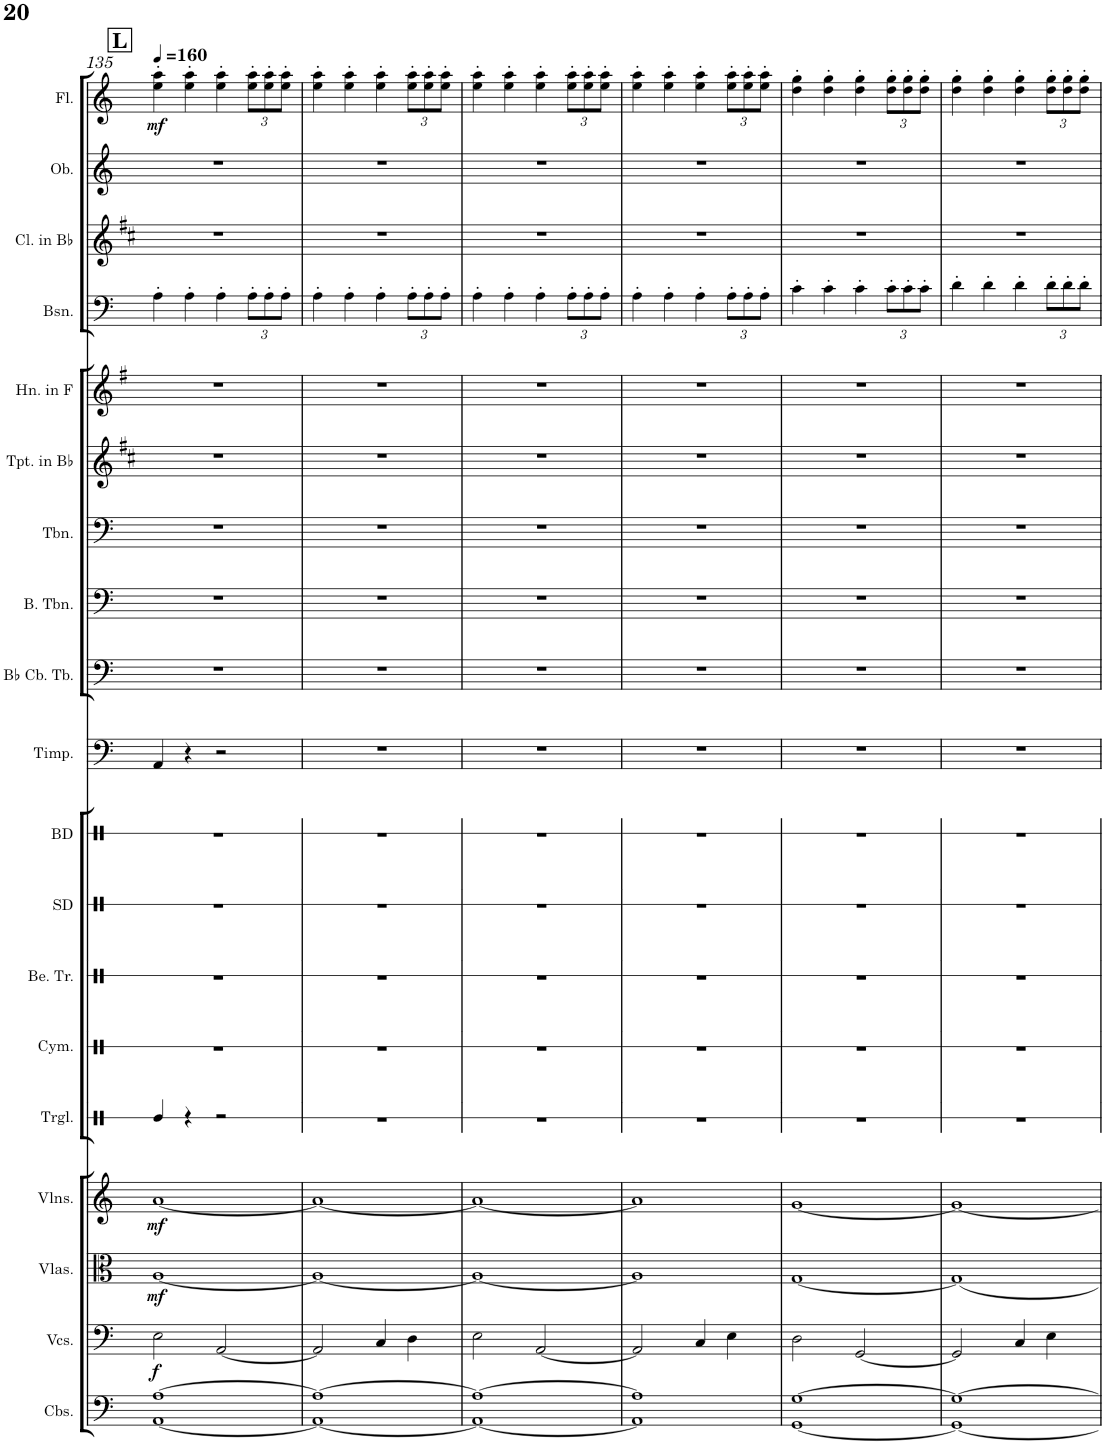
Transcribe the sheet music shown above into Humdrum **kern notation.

**kern	**kern	**dynam	**kern	**dynam	**kern	**dynam	**kern	**kern	**kern	**kern	**kern	**kern	**kern	**kern	**kern	**kern	**kern	**kern	**kern	**kern	**kern	**dynam
*part19	*part18	*part18	*part17	*part17	*part16	*part16	*part15	*part14	*part13	*part12	*part11	*part10	*part9	*part8	*part7	*part6	*part5	*part4	*part3	*part2	*part1	*part1
*staff19	*staff18	*staff18	*staff17	*staff17	*staff16	*staff16	*staff15	*staff14	*staff13	*staff12	*staff11	*staff10	*staff9	*staff8	*staff7	*staff6	*staff5	*staff4	*staff3	*staff2	*staff1	*staff1
*I"Contrabasses	*I"Violoncellos	*	*I"Violas	*	*I"Violins	*	*I"Triangle	*I"Cymbals	*I"Bell Tree	*I"Snare Drum	*I"Bass Drum	*I"Timpani	*I"Bb Contrabass Tuba	*I"Bass Trombone	*I"Trombone	*I"Trumpet in Bb	*I"Horn in F	*I"Bassoon	*I"Clarinet in Bb	*I"Oboe	*I"Flute	*
*I'Cbs.	*I'Vcs.	*	*I'Vlas.	*	*I'Vlns.	*	*I'Trgl.	*I'Cym.	*I'Be. Tr.	*I'SD	*I'BD	*I'Timp.	*I'Bb Cb. Tb.	*I'B. Tbn.	*I'Tbn.	*I'Tpt. in Bb	*I'Hn. in F	*I'Bsn.	*I'Cl. in Bb	*I'Ob.	*I'Fl.	*
!!LO:PB:g=z
*clefF4	*clefF4	*	*clefC3	*	*clefG2	*	*clefX	*clefX	*clefX	*clefX	*clefX	*clefF4	*clefF4	*clefF4	*clefF4	*clefG2	*clefG2	*clefF4	*clefG2	*clefG2	*clefG2	*
*Trd7c12	*	*	*	*	*	*	*	*	*	*	*	*	*	*	*	*Trd1c2	*Trd4c7	*	*Trd1c2	*	*	*
*k[]	*k[]	*	*k[]	*	*k[]	*	*k[]	*k[]	*k[]	*k[]	*k[]	*k[]	*k[]	*k[]	*k[]	*k[f#c#]	*k[f#]	*k[]	*k[f#c#]	*k[]	*k[]	*
*M4/4	*M4/4	*	*M4/4	*	*M4/4	*	*M4/4	*M4/4	*M4/4	*M4/4	*M4/4	*M4/4	*M4/4	*M4/4	*M4/4	*M4/4	*M4/4	*M4/4	*M4/4	*M4/4	*M4/4	*
*MM160	*MM160	*	*MM160	*	*MM160	*	*MM160	*MM160	*MM160	*MM160	*MM160	*MM160	*MM160	*MM160	*MM160	*MM160	*MM160	*MM160	*MM160	*MM160	*MM160	*
!!LO:REH:place=s1:a:B:cj:fs=14:t=L
=135	=135	=135	=135	=135	=135	=135	=135	=135	=135	=135	=135	=135	=135	=135	=135	=135	=135	=135	=135	=135	=135	=135
!	!	!LO:DY:b	!	!LO:DY:b	!	!LO:DY:b	!	!	!	!	!	!	!	!	!	!	!	!	!	!	!	!LO:DY:b
[1AA [1A	2E\	f	[1A	mf	[1a	mf	4Re/	1r	1r	1r	1r	4AA/	1r	1r	1r	1r	1r	4A'\	1r	1r	4ee\' 4aa\'	mf
.	.	.	.	.	.	.	4r	.	.	.	.	4r	.	.	.	.	.	4A'\	.	.	4ee\' 4aa\'	.
.	[2AA/	.	.	.	.	.	2r	.	.	.	.	2r	.	.	.	.	.	4A'\	.	.	4ee\' 4aa\'	.
*	*	*	*	*	*	*	*	*	*	*	*	*	*	*	*	*	*	*Xbrackettup	*	*	*Xbrackettup	*
.	.	.	.	.	.	.	.	.	.	.	.	.	.	.	.	.	.	12A'\L	.	.	12ee\' 12aa\'L	.
.	.	.	.	.	.	.	.	.	.	.	.	.	.	.	.	.	.	12A'\	.	.	12ee\' 12aa\'	.
.	.	.	.	.	.	.	.	.	.	.	.	.	.	.	.	.	.	12A'\J	.	.	12ee\' 12aa\'J	.
=136	=136	=136	=136	=136	=136	=136	=136	=136	=136	=136	=136	=136	=136	=136	=136	=136	=136	=136	=136	=136	=136	=136
1AA_ 1A_	2AA/]	.	1A_	.	1a_	.	1r	1r	1r	1r	1r	1r	1r	1r	1r	1r	1r	4A'\	1r	1r	4ee\' 4aa\'	.
.	.	.	.	.	.	.	.	.	.	.	.	.	.	.	.	.	.	4A'\	.	.	4ee\' 4aa\'	.
.	4C/	.	.	.	.	.	.	.	.	.	.	.	.	.	.	.	.	4A'\	.	.	4ee\' 4aa\'	.
.	4D\	.	.	.	.	.	.	.	.	.	.	.	.	.	.	.	.	12A'\L	.	.	12ee\' 12aa\'L	.
.	.	.	.	.	.	.	.	.	.	.	.	.	.	.	.	.	.	12A'\	.	.	12ee\' 12aa\'	.
.	.	.	.	.	.	.	.	.	.	.	.	.	.	.	.	.	.	12A'\J	.	.	12ee\' 12aa\'J	.
=137	=137	=137	=137	=137	=137	=137	=137	=137	=137	=137	=137	=137	=137	=137	=137	=137	=137	=137	=137	=137	=137	=137
1AA_ 1A_	2E\	.	1A_	.	1a_	.	1r	1r	1r	1r	1r	1r	1r	1r	1r	1r	1r	4A'\	1r	1r	4ee\' 4aa\'	.
.	.	.	.	.	.	.	.	.	.	.	.	.	.	.	.	.	.	4A'\	.	.	4ee\' 4aa\'	.
.	[2AA/	.	.	.	.	.	.	.	.	.	.	.	.	.	.	.	.	4A'\	.	.	4ee\' 4aa\'	.
.	.	.	.	.	.	.	.	.	.	.	.	.	.	.	.	.	.	12A'\L	.	.	12ee\' 12aa\'L	.
.	.	.	.	.	.	.	.	.	.	.	.	.	.	.	.	.	.	12A'\	.	.	12ee\' 12aa\'	.
.	.	.	.	.	.	.	.	.	.	.	.	.	.	.	.	.	.	12A'\J	.	.	12ee\' 12aa\'J	.
=138	=138	=138	=138	=138	=138	=138	=138	=138	=138	=138	=138	=138	=138	=138	=138	=138	=138	=138	=138	=138	=138	=138
1AA] 1A]	2AA/]	.	1A]	.	1a]	.	1r	1r	1r	1r	1r	1r	1r	1r	1r	1r	1r	4A'\	1r	1r	4ee\' 4aa\'	.
.	.	.	.	.	.	.	.	.	.	.	.	.	.	.	.	.	.	4A'\	.	.	4ee\' 4aa\'	.
.	4C/	.	.	.	.	.	.	.	.	.	.	.	.	.	.	.	.	4A'\	.	.	4ee\' 4aa\'	.
.	4E\	.	.	.	.	.	.	.	.	.	.	.	.	.	.	.	.	12A'\L	.	.	12ee\' 12aa\'L	.
.	.	.	.	.	.	.	.	.	.	.	.	.	.	.	.	.	.	12A'\	.	.	12ee\' 12aa\'	.
.	.	.	.	.	.	.	.	.	.	.	.	.	.	.	.	.	.	12A'\J	.	.	12ee\' 12aa\'J	.
=139	=139	=139	=139	=139	=139	=139	=139	=139	=139	=139	=139	=139	=139	=139	=139	=139	=139	=139	=139	=139	=139	=139
[1GG [1G	2D\	.	[1G	.	[1g	.	1r	1r	1r	1r	1r	1r	1r	1r	1r	1r	1r	4c'\	1r	1r	4dd\' 4gg\'	.
.	.	.	.	.	.	.	.	.	.	.	.	.	.	.	.	.	.	4c'\	.	.	4dd\' 4gg\'	.
.	[2GG/	.	.	.	.	.	.	.	.	.	.	.	.	.	.	.	.	4c'\	.	.	4dd\' 4gg\'	.
.	.	.	.	.	.	.	.	.	.	.	.	.	.	.	.	.	.	12c'\L	.	.	12dd\' 12gg\'L	.
.	.	.	.	.	.	.	.	.	.	.	.	.	.	.	.	.	.	12c'\	.	.	12dd\' 12gg\'	.
.	.	.	.	.	.	.	.	.	.	.	.	.	.	.	.	.	.	12c'\J	.	.	12dd\' 12gg\'J	.
=140	=140	=140	=140	=140	=140	=140	=140	=140	=140	=140	=140	=140	=140	=140	=140	=140	=140	=140	=140	=140	=140	=140
1GG_ 1G_	2GG/]	.	1G]	.	1g_	.	1r	1r	1r	1r	1r	1r	1r	1r	1r	1r	1r	4d'\	1r	1r	4dd\' 4gg\'	.
.	.	.	.	.	.	.	.	.	.	.	.	.	.	.	.	.	.	4d'\	.	.	4dd\' 4gg\'	.
.	4C/	.	.	.	.	.	.	.	.	.	.	.	.	.	.	.	.	4d'\	.	.	4dd\' 4gg\'	.
.	4E\	.	.	.	.	.	.	.	.	.	.	.	.	.	.	.	.	12d'\L	.	.	12dd\' 12gg\'L	.
.	.	.	.	.	.	.	.	.	.	.	.	.	.	.	.	.	.	12d'\	.	.	12dd\' 12gg\'	.
.	.	.	.	.	.	.	.	.	.	.	.	.	.	.	.	.	.	12d'\J	.	.	12dd\' 12gg\'J	.
=	=	=	=	=	=	=	=	=	=	=	=	=	=	=	=	=	=	=	=	=	=	=
*-	*-	*-	*-	*-	*-	*-	*-	*-	*-	*-	*-	*-	*-	*-	*-	*-	*-	*-	*-	*-	*-	*-
